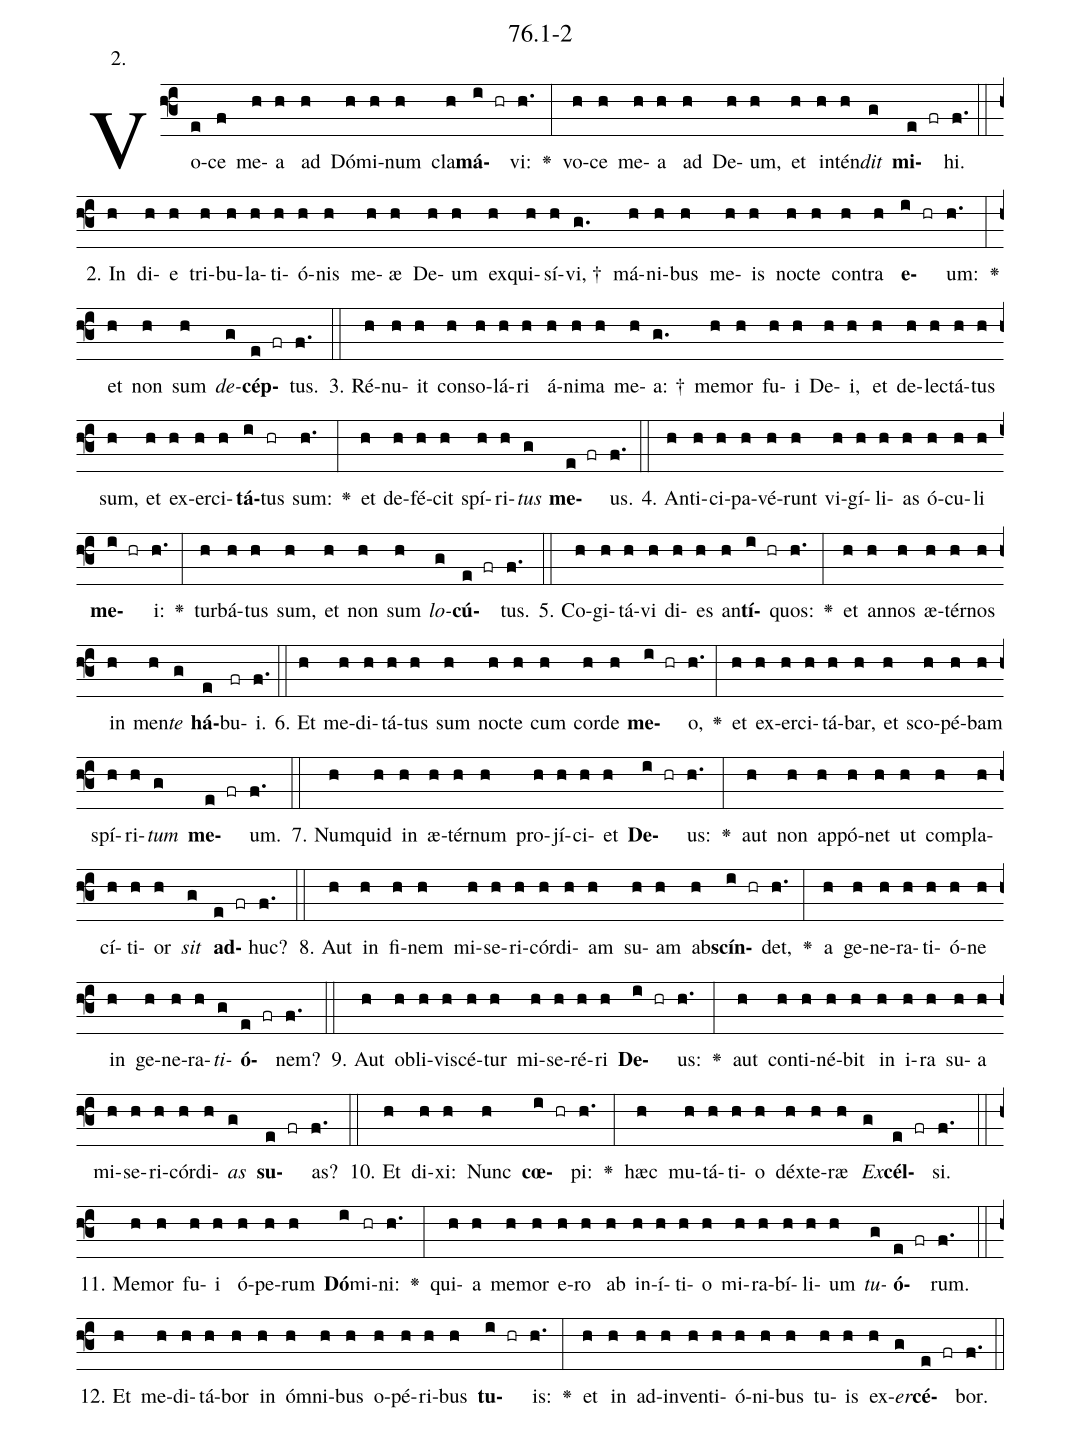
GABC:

name: 76.1-2;
annotation: 2.;
%%
(f3)Vo(e)ce(f) me(h)a(h) ad(h) Dó(h)mi(h)num(h) cla(h)<b>má</b>(i hr)vi:(h.) <v>\greheightstar</v>(:) vo(h)ce(h) me(h)a(h) ad(h) De(h)um,(h) et(h) in(h)tén(h)<i>dit</i>(g) <b>mi</b>(e fr)hi.(f.) (::)
2. In(h) di(h)e(h) tri(h)bu(h)la(h)ti(h)ó(h)nis(h) me(h)æ(h) De(h)um(h) ex(h)qui(h)sí(h)vi, †(g.) má(h)ni(h)bus(h) me(h)is(h) noc(h)te(h) con(h)tra(h) <b>e</b>(i hr)um:(h.) <v>\greheightstar</v>(:) et(h) non(h) sum(h) <i>de</i>(g)<b>cép</b>(e fr)tus.(f.) (::)
3. Ré(h)nu(h)it(h) con(h)so(h)lá(h)ri(h) á(h)ni(h)ma(h) me(h)a: †(g.) me(h)mor(h) fu(h)i(h) De(h)i,(h) et(h) de(h)lec(h)tá(h)tus(h) sum,(h) et(h) ex(h)er(h)ci(h)<b>tá</b>(i)tus(hr) sum:(h.) <v>\greheightstar</v>(:) et(h) de(h)fé(h)cit(h) spí(h)ri(h)<i>tus</i>(g) <b>me</b>(e fr)us.(f.) (::)
4. An(h)ti(h)ci(h)pa(h)vé(h)runt(h) vi(h)gí(h)li(h)as(h) ó(h)cu(h)li(h) <b>me</b>(i hr)i:(h.) <v>\greheightstar</v>(:) tur(h)bá(h)tus(h) sum,(h) et(h) non(h) sum(h) <i>lo</i>(g)<b>cú</b>(e fr)tus.(f.) (::)
5. Co(h)gi(h)tá(h)vi(h) di(h)es(h) an(h)<b>tí</b>(i hr)quos:(h.) <v>\greheightstar</v>(:) et(h) an(h)nos(h) æ(h)tér(h)nos(h) in(h) men(h)<i>te</i>(g) <b>há</b>(e)bu(fr)i.(f.) (::)
6. Et(h) me(h)di(h)tá(h)tus(h) sum(h) noc(h)te(h) cum(h) cor(h)de(h) <b>me</b>(i hr)o,(h.) <v>\greheightstar</v>(:) et(h) ex(h)er(h)ci(h)tá(h)bar,(h) et(h) sco(h)pé(h)bam(h) spí(h)ri(h)<i>tum</i>(g) <b>me</b>(e fr)um.(f.) (::)
7. Num(h)quid(h) in(h) æ(h)tér(h)num(h) pro(h)jí(h)ci(h)et(h) <b>De</b>(i hr)us:(h.) <v>\greheightstar</v>(:) aut(h) non(h) ap(h)pó(h)net(h) ut(h) com(h)pla(h)cí(h)ti(h)or(h) <i>sit</i>(g) <b>ad</b>(e fr)huc?(f.) (::)
8. Aut(h) in(h) fi(h)nem(h) mi(h)se(h)ri(h)cór(h)di(h)am(h) su(h)am(h) ab(h)<b>scín</b>(i hr)det,(h.) <v>\greheightstar</v>(:) a(h) ge(h)ne(h)ra(h)ti(h)ó(h)ne(h) in(h) ge(h)ne(h)ra(h)<i>ti</i>(g)<b>ó</b>(e fr)nem?(f.) (::)
9. Aut(h) ob(h)li(h)vi(h)scé(h)tur(h) mi(h)se(h)ré(h)ri(h) <b>De</b>(i hr)us:(h.) <v>\greheightstar</v>(:) aut(h) con(h)ti(h)né(h)bit(h) in(h) i(h)ra(h) su(h)a(h) mi(h)se(h)ri(h)cór(h)di(h)<i>as</i>(g) <b>su</b>(e fr)as?(f.) (::)
10. Et(h) di(h)xi:(h) Nunc(h) <b>cœ</b>(i hr)pi:(h.) <v>\greheightstar</v>(:) hæc(h) mu(h)tá(h)ti(h)o(h) déx(h)te(h)ræ(h) <i>Ex</i>(g)<b>cél</b>(e fr)si.(f.) (::)
11. Me(h)mor(h) fu(h)i(h) ó(h)pe(h)rum(h) <b>Dó</b>(i)mi(hr)ni:(h.) <v>\greheightstar</v>(:) qui(h)a(h) me(h)mor(h) e(h)ro(h) ab(h) in(h)í(h)ti(h)o(h) mi(h)ra(h)bí(h)li(h)um(h) <i>tu</i>(g)<b>ó</b>(e fr)rum.(f.) (::)
12. Et(h) me(h)di(h)tá(h)bor(h) in(h) óm(h)ni(h)bus(h) o(h)pé(h)ri(h)bus(h) <b>tu</b>(i hr)is:(h.) <v>\greheightstar</v>(:) et(h) in(h) ad(h)in(h)ven(h)ti(h)ó(h)ni(h)bus(h) tu(h)is(h) ex(h)<i>er</i>(g)<b>cé</b>(e fr)bor.(f.) (::)
